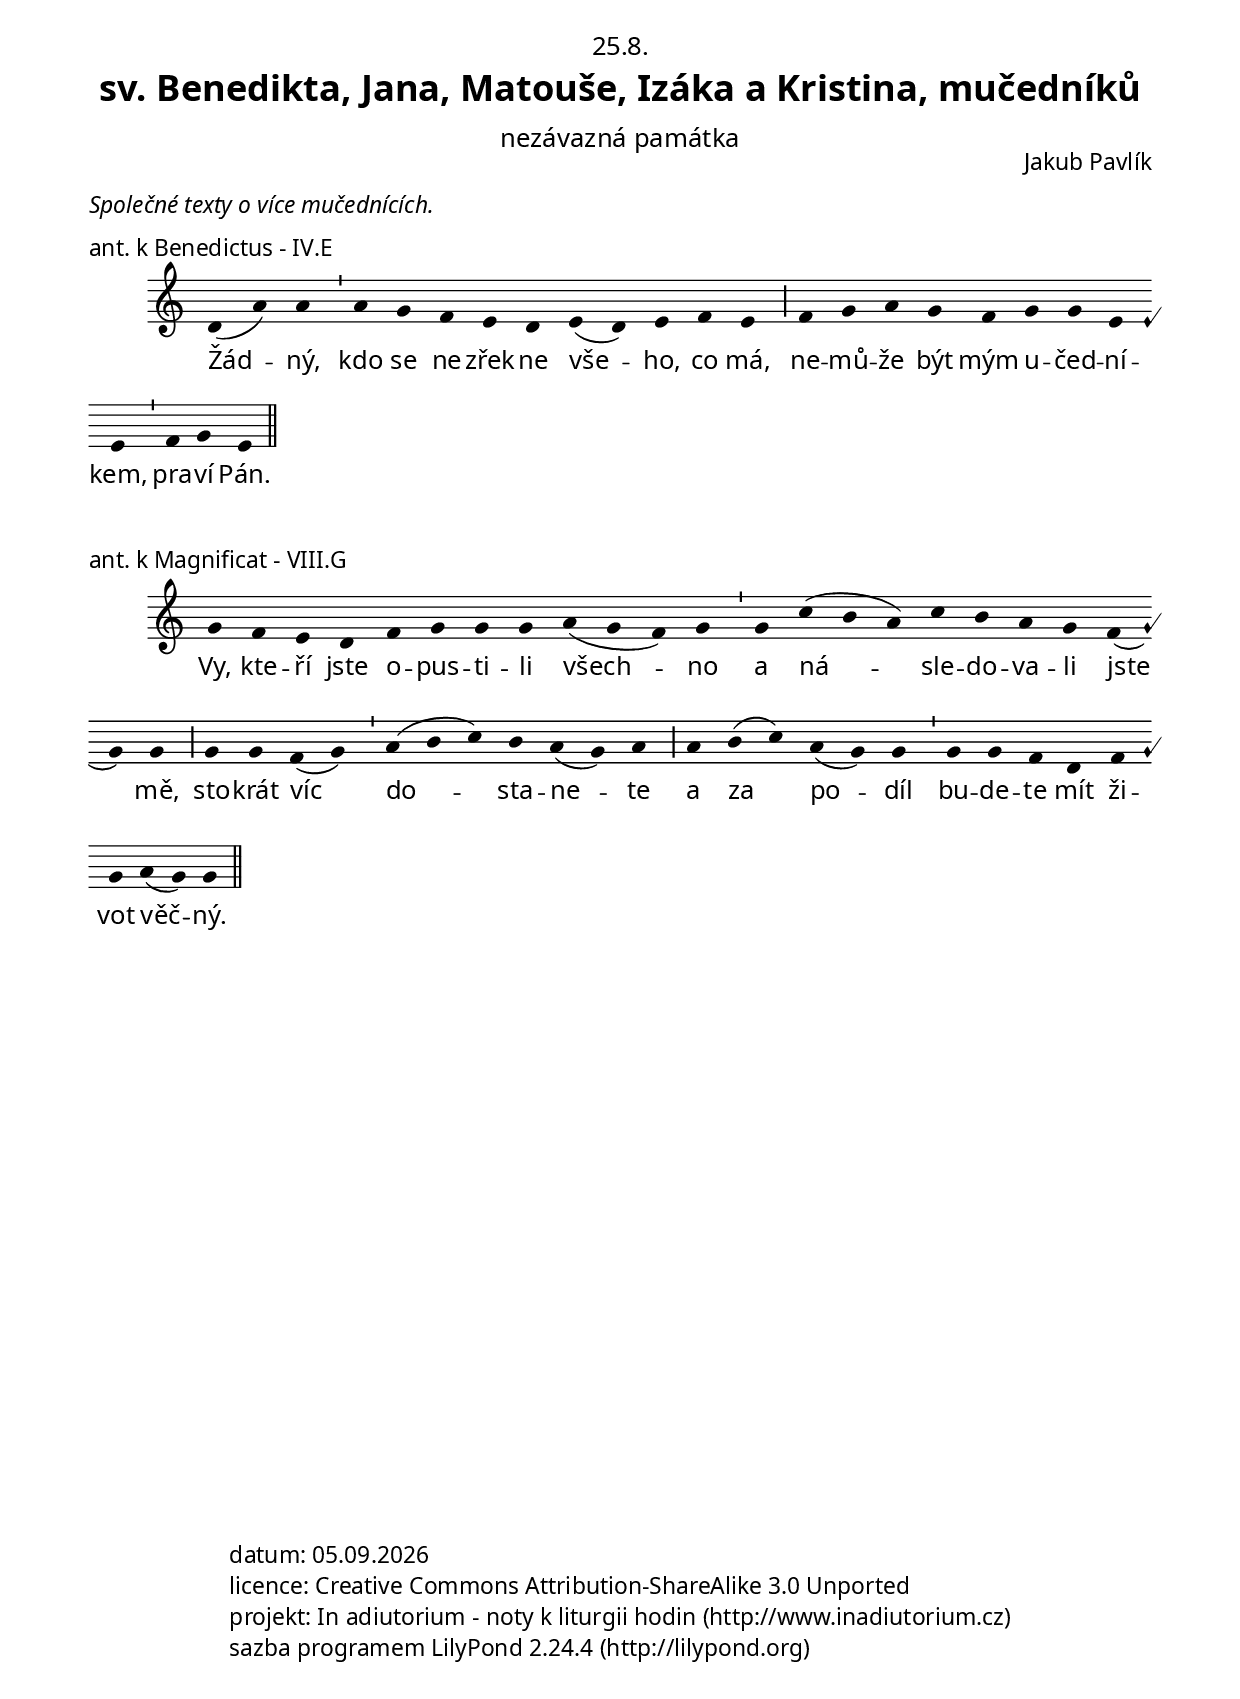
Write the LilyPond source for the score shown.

\version "2.15.40"

\include "../spolecne.ly"
\include "../dilyresponsorii.ly"

\header {
  title = \markup\titleSvatek
            "sv. Benedikta, Jana, Matouše, Izáka a Kristina, mučedníků"
            "nezávazná památka"
            25.8.
  composer = "Jakub Pavlík"
}

\markup\communia #'(#:mucednici)

\score {
  \relative c' {
    \choralniRezim
    d4( a') a \barMin a4 g f e d e( d) e f e \barMaior
    f g a g f g g e e \barMin f g e \barFinalis
  }
  \addlyrics {
    Žád -- ný, kdo se ne -- zřek -- ne vše -- ho, co má,
    ne -- mů -- že být mým u -- čed -- ní -- kem, pra -- ví Pán.
  }
  \header {
    quid = "ant. k Benedictus"
    modus = "IV"
    differentia = "E"
    psalmus = ""
    id = "aben"
    piece = \markup {\sestavTitulekBezZalmu}
  }
}

\score {
  \relative c'' {
    \choralniRezim
    g f e d f g g g a( g f) g \barMin
    g c( b a) c b a g f( g) g \barMaior
    g g f( g) \barMin a( b c) b a( g) a \barMaior
    a b( c) a( g) g \barMin g g f d f g a( g) g \barFinalis
  }
  \addlyrics {
    Vy, kte -- ří jste o -- pus -- ti -- li všech -- no
    a ná -- sle -- do -- va -- li jste mě,
    sto -- krát víc do -- sta -- ne -- te
    a za po -- díl bu -- de -- te mít ži -- vot věč -- ný.
  }
  \header {
    quid = "ant. k Magnificat"
    modus = "VIII"
    differentia = "G"
    psalmus = ""
    id = "amag"
    piece = \markup {\sestavTitulekBezZalmu}
  }
}